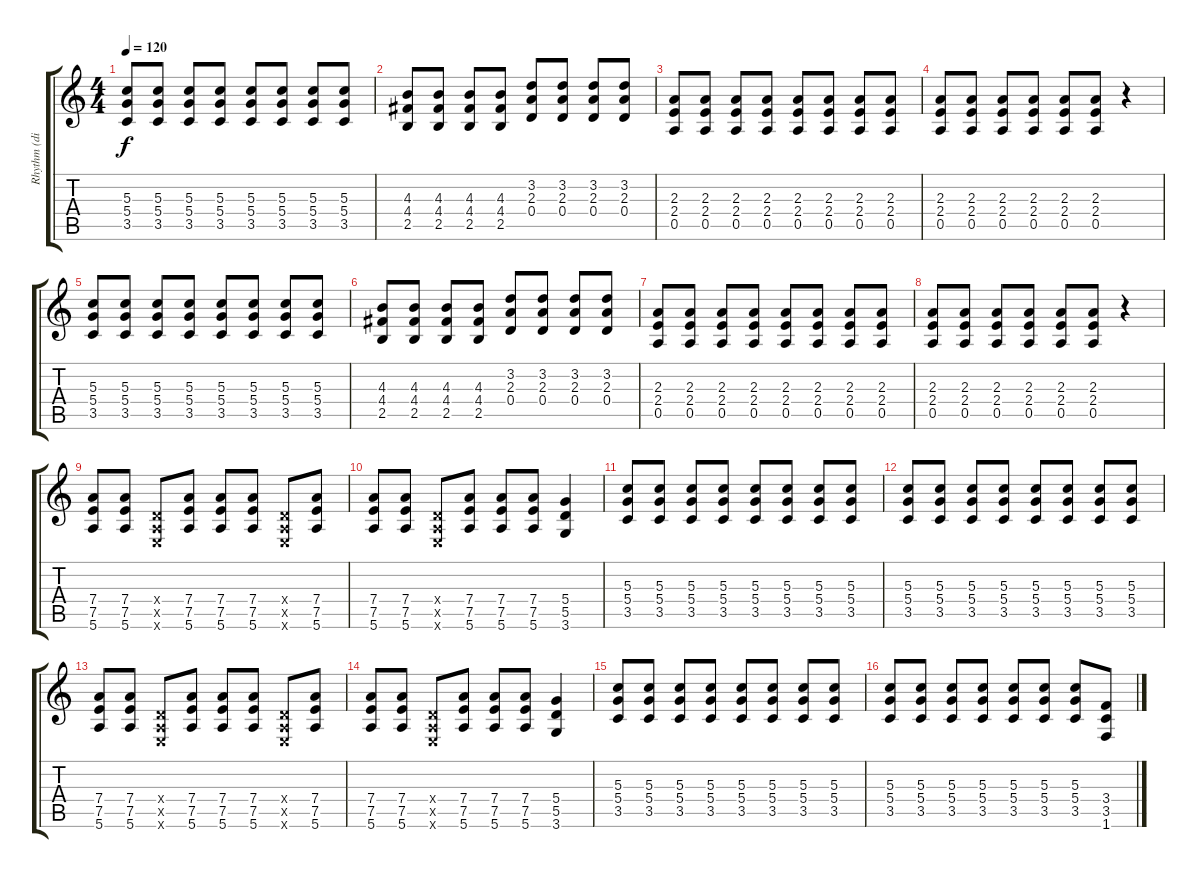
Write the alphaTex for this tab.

\track ("Rhythm (dist.)" "Rhythm (di") {instrument overdrivenguitar}
\staff {score tabs}
\tuning (E4 B3 G3 D3 A2 E2) {hide}
\ts (4 4)
\tempo 120
\clef g2
\ks c
(5.3 5.4 3.5).8{dy f} (5.3 5.4 3.5).8 (5.3 5.4 3.5).8 (5.3 5.4 3.5).8 (5.3 5.4 3.5).8 (5.3 5.4 3.5).8 (5.3 5.4 3.5).8 (5.3 5.4 3.5).8 |
(4.3 4.4 2.5).8 (4.3 4.4 2.5).8 (4.3 4.4 2.5).8 (4.3 4.4 2.5).8 (3.2 2.3 0.4).8 (3.2 2.3 0.4).8 (3.2 2.3 0.4).8 (3.2 2.3 0.4).8 |
(2.3 2.4 0.5).8 (2.3 2.4 0.5).8 (2.3 2.4 0.5).8 (2.3 2.4 0.5).8 (2.3 2.4 0.5).8 (2.3 2.4 0.5).8 (2.3 2.4 0.5).8 (2.3 2.4 0.5).8 |
(2.3 2.4 0.5).8 (2.3 2.4 0.5).8 (2.3 2.4 0.5).8 (2.3 2.4 0.5).8 (2.3 2.4 0.5).8 (2.3 2.4 0.5).8 r.4 |
(5.3 5.4 3.5).8 (5.3 5.4 3.5).8 (5.3 5.4 3.5).8 (5.3 5.4 3.5).8 (5.3 5.4 3.5).8 (5.3 5.4 3.5).8 (5.3 5.4 3.5).8 (5.3 5.4 3.5).8 |
(4.3 4.4 2.5).8 (4.3 4.4 2.5).8 (4.3 4.4 2.5).8 (4.3 4.4 2.5).8 (3.2 2.3 0.4).8 (3.2 2.3 0.4).8 (3.2 2.3 0.4).8 (3.2 2.3 0.4).8 |
(2.3 2.4 0.5).8 (2.3 2.4 0.5).8 (2.3 2.4 0.5).8 (2.3 2.4 0.5).8 (2.3 2.4 0.5).8 (2.3 2.4 0.5).8 (2.3 2.4 0.5).8 (2.3 2.4 0.5).8 |
(2.3 2.4 0.5).8 (2.3 2.4 0.5).8 (2.3 2.4 0.5).8 (2.3 2.4 0.5).8 (2.3 2.4 0.5).8 (2.3 2.4 0.5).8 r.4 |
(7.4 7.5 5.6).8 (7.4 7.5 5.6).8 (0.4{x} 0.5{x} 0.6{x}).8 (7.4 7.5 5.6).8 (7.4 7.5 5.6).8 (7.4 7.5 5.6).8 (0.4{x} 0.5{x} 0.6{x}).8 (7.4 7.5 5.6).8 |
(7.4 7.5 5.6).8 (7.4 7.5 5.6).8 (0.4{x} 0.5{x} 0.6{x}).8 (7.4 7.5 5.6).8 (7.4 7.5 5.6).8 (7.4 7.5 5.6).8 (5.4 5.5 3.6).4 |
(5.3 5.4 3.5).8 (5.3 5.4 3.5).8 (5.3 5.4 3.5).8 (5.3 5.4 3.5).8 (5.3 5.4 3.5).8 (5.3 5.4 3.5).8 (5.3 5.4 3.5).8 (5.3 5.4 3.5).8 |
(5.3 5.4 3.5).8 (5.3 5.4 3.5).8 (5.3 5.4 3.5).8 (5.3 5.4 3.5).8 (5.3 5.4 3.5).8 (5.3 5.4 3.5).8 (5.3 5.4 3.5).8 (5.3 5.4 3.5).8 |
(7.4 7.5 5.6).8 (7.4 7.5 5.6).8 (0.4{x} 0.5{x} 0.6{x}).8 (7.4 7.5 5.6).8 (7.4 7.5 5.6).8 (7.4 7.5 5.6).8 (0.4{x} 0.5{x} 0.6{x}).8 (7.4 7.5 5.6).8 |
(7.4 7.5 5.6).8 (7.4 7.5 5.6).8 (0.4{x} 0.5{x} 0.6{x}).8 (7.4 7.5 5.6).8 (7.4 7.5 5.6).8 (7.4 7.5 5.6).8 (5.4 5.5 3.6).4 |
(5.3 5.4 3.5).8 (5.3 5.4 3.5).8 (5.3 5.4 3.5).8 (5.3 5.4 3.5).8 (5.3 5.4 3.5).8 (5.3 5.4 3.5).8 (5.3 5.4 3.5).8 (5.3 5.4 3.5).8 |
(5.3 5.4 3.5).8 (5.3 5.4 3.5).8 (5.3 5.4 3.5).8 (5.3 5.4 3.5).8 (5.3 5.4 3.5).8 (5.3 5.4 3.5).8 (5.3 5.4 3.5).8 (3.4 3.5 1.6).8
